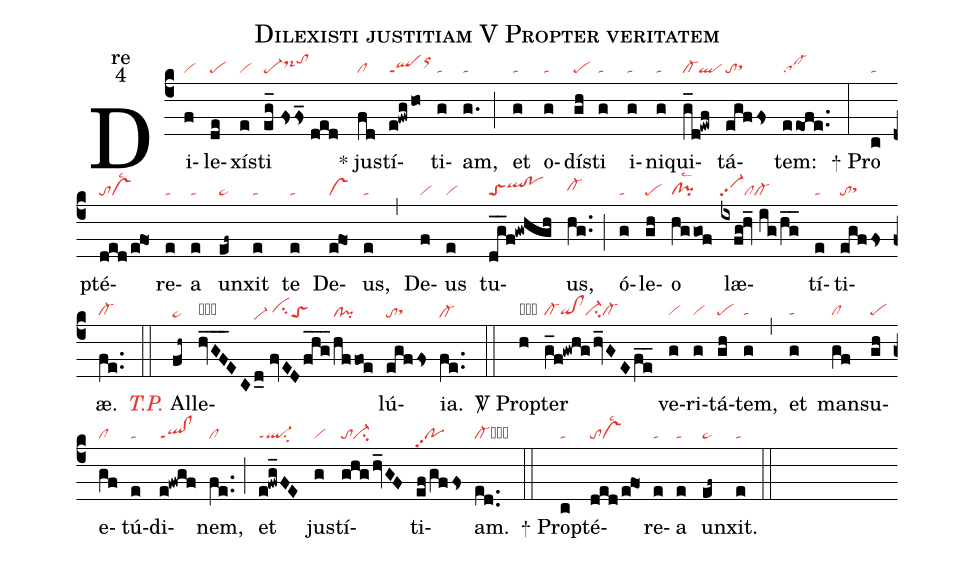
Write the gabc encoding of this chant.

name:Dilexisti justitiam V Propter veritatem;
office-part:re;
mode:4;
nabc-lines:1;
%%
(c4) Di(f|vi)le(de|pe)xís(e|vi)ti(eg_//fsfs_//ded|pe-ds-hitohj) <sp>*</sp> jus(fd|cl)tí(e!fwg/ho|qlppt1orhj)ti(g|ta)am,(g.|ta) (;) et(g|ta) o(g|ta)dís(gh|pe)ti(g|ta) i(g|ta)ni(g|ta)qui(g_d!ewf|cl-ql)tá(egffs|tosthh)tem:(e/eofe..|sa!cl-) (:)

<sp>+</sp> Pro(c|ta)pté(ded/efO1|tovslsc2)re(e|ta)a(e|ta) un(ef~|pe~)xit(e|ta) te(e|ta) De(efO1|vs)us,(e|ta) (,) De(f|vi)us(e|vi) tu(dg__f!gwhgh|toSqlhi!pohi)us,(hg..|cl-hh) (;) ó(g|ta)le(gh|pe)o(hggof|cl!pilsc2) læ(ixfg!hv_//ig/hg__|vi-pp2clcl-)tí(e|ta)ti(egffs|tosthh)æ.(fe..|cl-) (::)

<c><i>T.P.</i></c> Al(fh~|pe~he)le(hvGF___EC|vi-hesuu1sut1su2|d_0//fvEDfhg___|vi-hd/cihgtoShe|hffoe|clhe!pihe)lú(egffs|tohesthg){ia}.(fe..|cl-he) (::)

<sp>V/</sp> Pro(h|obvi)pter(g_f!gwhghv_GEfe__|cl-qi!clci-cl-) ve(g|vi)ri(g|vi)tá(gh|pe)tem,(g|ta) (,)et(g|ta) man(gf|cl)su(gh|pe)e(gf|cl)tú(e|ta)di(e!fwgf|ql!clppt1)nem,(fe..|cl) (;) et(e!fwg_FE|ql-ppt1su2) jus(g|vi)tí(ghghv_GF|toci-)ti(ef/gffs|popp2)am.(ed..|cl-cb) (::)

<sp>+</sp> Pro(c|ta)pté(ded/efO1|tovslsc2)re(e|ta)a(e|ta) un(ef~|pe~)xit.(e|ta) (::)
